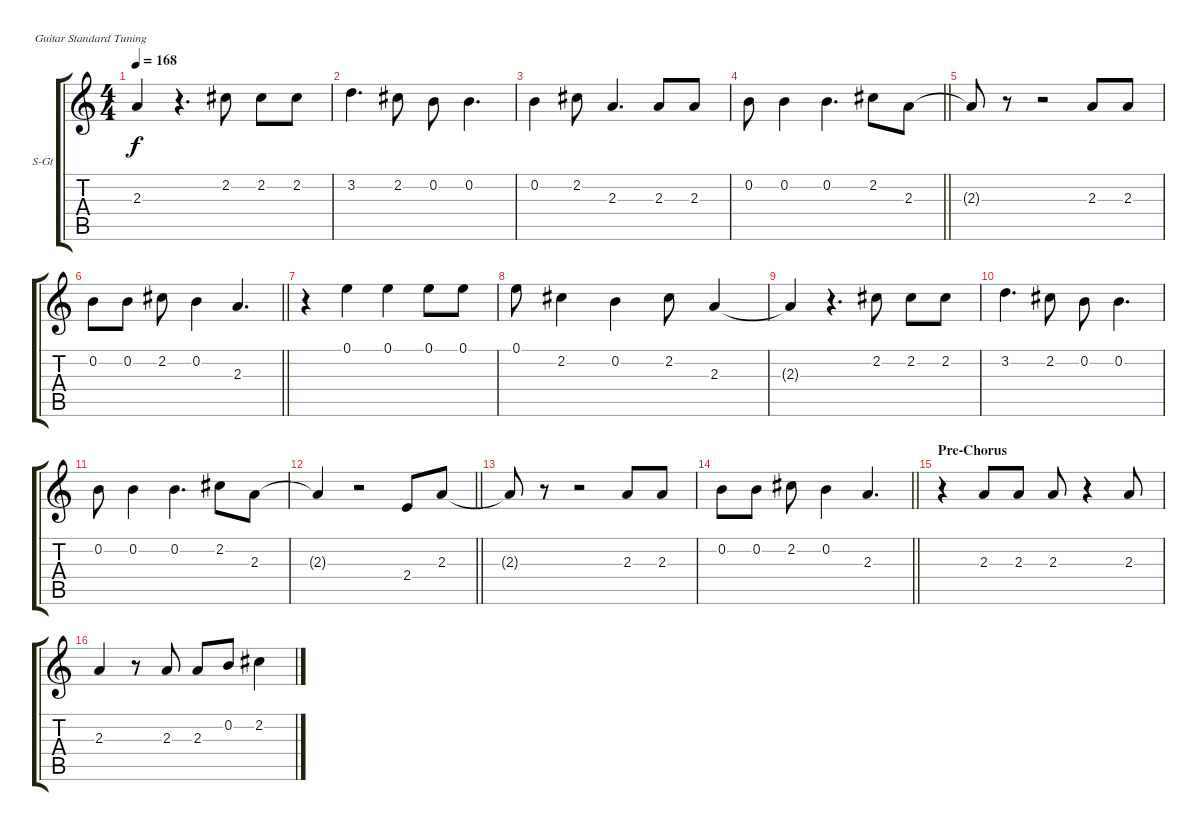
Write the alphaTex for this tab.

\bracketExtendMode groupsimilarinstruments
\firstSystemTrackNameOrientation horizontal
\otherSystemsTrackNameOrientation horizontal
\track ("Tom" "S-Gt") {instrument tenorsax}
\staff {score tabs}
\tuning (E4 B3 G3 D3 A2 E2)
\displaytranspose 12
\ts (4 4)
\tempo 168
\clef g2
\ks c
2.3{t}.4{dy f} r.4{d} 2.2.8 2.2.8 2.2.8 |
3.2.4{d} 2.2.8 0.2.8 0.2.4{d} |
0.2.4 2.2.8 2.3.4{d} 2.3.8 2.3.8 |
\barLineRight lightlight
0.2.8 0.2.4 0.2.4{d} 2.2.8 2.3.8 |
2.3{t}.8 r.8 r.2 2.3.8 2.3.8 |
\barLineRight lightlight
0.2.8 0.2.8 2.2.8 0.2.4 2.3.4{d} |
r.4 0.1.4 0.1.4 0.1.8 0.1.8 |
0.1.8 2.2.4 0.2.4 2.2.8 2.3.4 |
2.3{t}.4 r.4{d} 2.2.8 2.2.8 2.2.8 |
3.2.4{d} 2.2.8 0.2.8 0.2.4{d} |
0.2.8 0.2.4 0.2.4{d} 2.2.8 2.3.8 |
\barLineRight lightlight
2.3{t}.4 r.2 2.4.8 2.3.8 |
2.3{t}.8 r.8 r.2 2.3.8 2.3.8 |
\barLineRight lightlight
0.2.8 0.2.8 2.2.8 0.2.4 2.3.4{d} |
\section ("" "Pre-Chorus")
r.4 2.3.8 2.3.8 2.3.8 r.4 2.3.8 |
2.3.4 r.8 2.3.8 2.3.8 0.2.8 2.2.4
